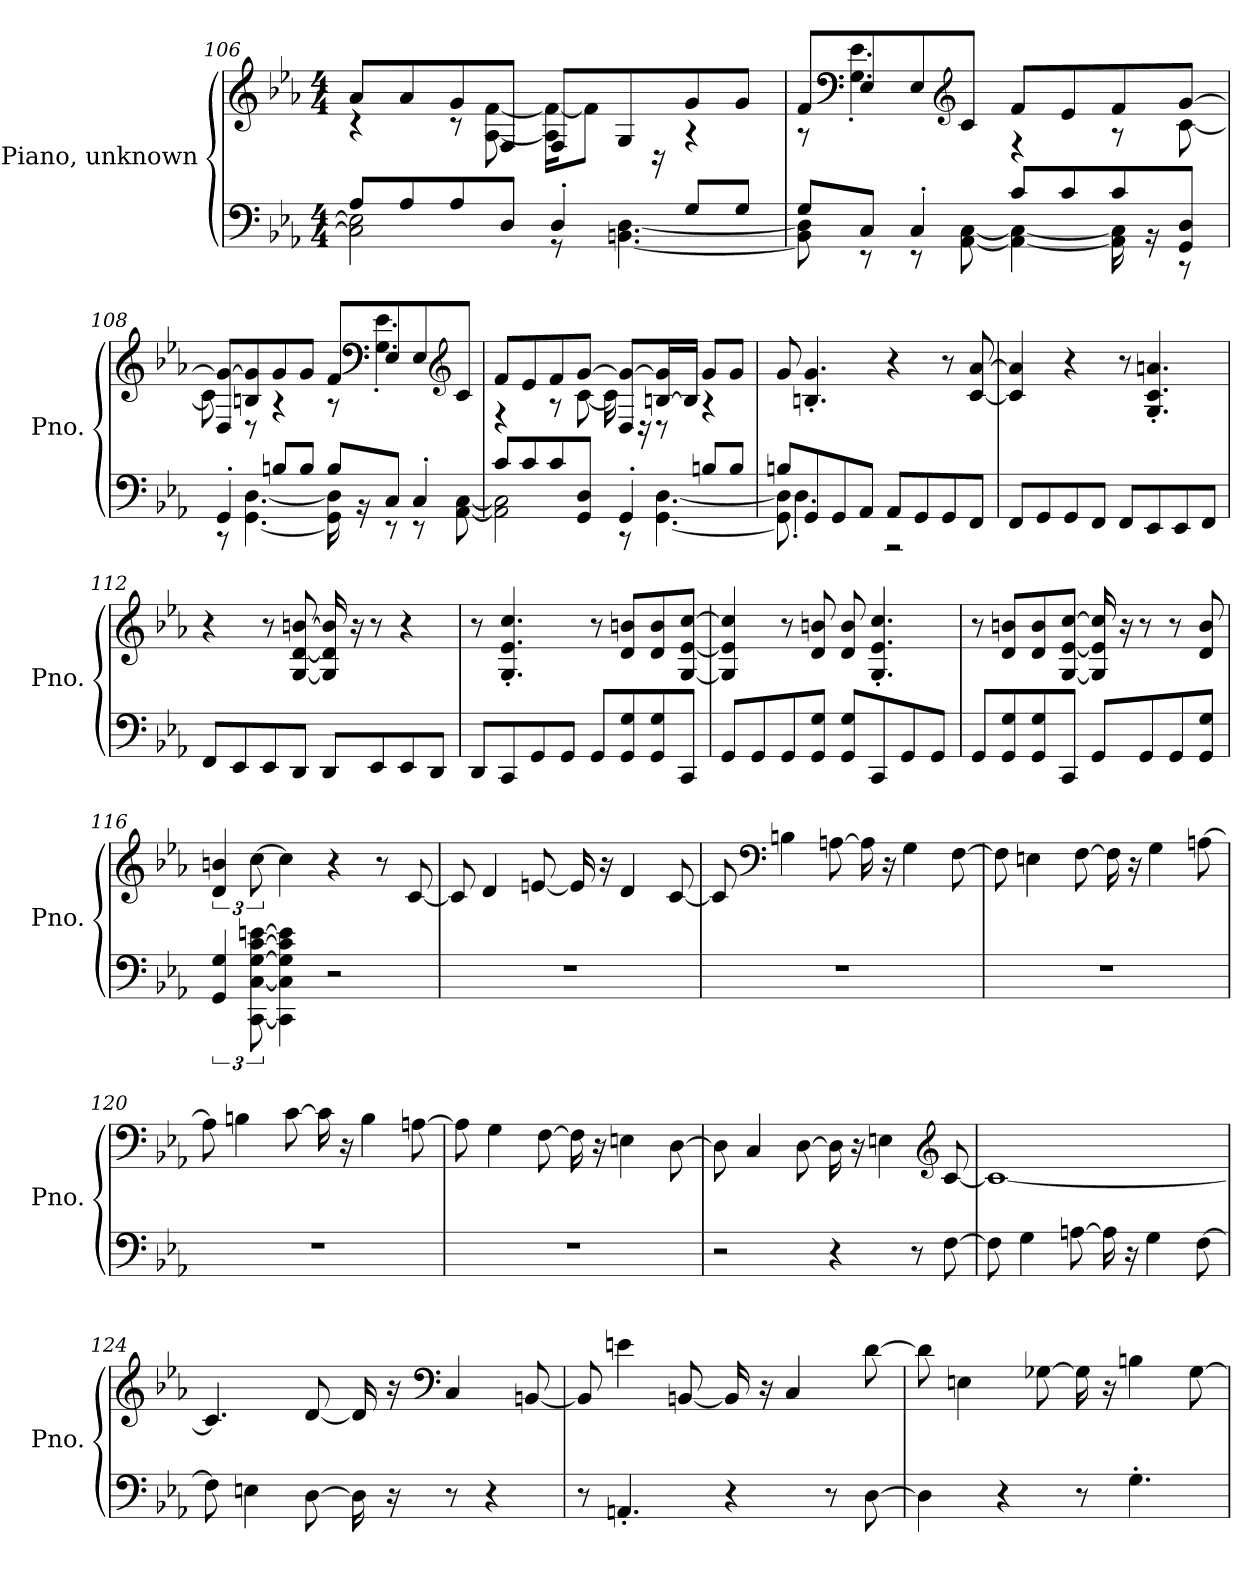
**kern	**kern
*part1	*part1
*staff2	*staff1
*I"Piano, unknown	*
*I'Pno.	*
*clefF4	*clefG2
*k[b-e-a-]	*k[b-e-a-]
*M4/4	*M4/4
=106	=106
*^	*^
8A-/L	2C\] 2E-\]	8a-/L	4r
8A-/	.	8a-/	.
8A-/	.	8g/	8r
8D/J	.	8F/J	[8A-\ [8f\
4D'/	8r	8F/L	16A-\] 16f\_KL
.	.	.	8f\J]
.	[4.BBn\ [4.D\	8G/	.
.	.	.	16r
8G/L	.	8g/	4r
8G/J	.	8g/J	.
!!LO:LB:g=z	!!
=107	=107	=107	=107
8G/L	8BB\] 8D\]	8f/L	8r
*	*	*clefF4	*
8C/J	8r	8E-/	4.G\' 4.e-\'
4C'/	8r	8E-/	.
*	*	*clefG2	*
.	[8AA-\ [8C\	8c/J	.
8c/L	4AA-\_ 4C\_	8f/L	4r
8c/	.	8e-/	.
8c/	16AA-\] 16C\]	8f/	8r
.	16r	.	.
8GG/ 8D/J	8r	[8g/J	[8c\
=108	=108	=108	=108
4GG'/	8r	8D/ 8g/_L	8c\]
.	[4.GG\ [4.D\	8Bn/ 8g/]	8r
8Bn/L	.	8g/	4r
8B/J	.	8g/J	.
8B/L	16GG\] 16D\]	8f/L	8r
.	16r	.	.
*	*	*clefF4	*
8C/J	8r	8E-/	4.G\' 4.e-\'
4C'/	8r	8E-/	.
*	*	*clefG2	*
.	[8AA-\ [8C\	8c/J	.
!!LO:LB:g=z	!!
=109	=109	=109	=109
8c/L	2AA-\] 2C\]	8f/L	4r
8c/	.	8e-/	.
8c/	.	8f/	8r
8GG/ 8D/J	.	[8g/J	[8c\
4GG'/	8r	8D/ 8g/_L	16c\]
.	.	.	16r
.	[4.GG\ [4.D\	[16Bn/ 16g/]L	8r
.	.	16B/JJ]	.
8Bn/L	.	8g/L	4r
8B/J	.	8g/J	.
*	*	*v	*v
=110	=110	=110
8Bn/L	8GG\] 8D\]	8g/
8GG/	4.D'\	4.Bn/' 4.g/'
8GG/	.	.
8AA-/J	.	.
8AA-/L	2r	4r
8GG/	.	.
8GG/	.	8r
8FF/J	.	[8c/ [8a-/
*v	*v	*
=111	=111
8FF/L	4c/] 4a-/]
8GG/	.
8GG/	4r
8FF/J	.
8FF/L	8r
8EE-/	4.G/' 4.c/' 4.an/'
8EE-/	.
8FF/J	.
!!LO:PB:g=z
=112	=112
8FF/L	4r
8EE-/	.
8EE-/	8r
8DD/J	[8G/ [8d/ [8bn/
8DD/L	16G/] 16d/] 16b/]
.	16r
8EE-/	8r
8EE-/	4r
8DD/J	.
=113	=113
8DD/L	8r
8CC/	4.G/' 4.e-/' 4.cc/'
8GG/	.
8GG/J	.
8GG/L	8r
8GG/ 8G/	8d/ 8bn/L
8GG/ 8G/	8d/ 8b/
8CC/J	[8G/ [8e-/ [8cc/J
=114	=114
8GG/L	4G/] 4e-/] 4cc/]
8GG/	.
8GG/	8r
8GG/ 8G/J	8d/ 8bn/
8GG/ 8G/L	8d/ 8b/
8CC/	4.G/' 4.e-/' 4.cc/'
8GG/	.
8GG/J	.
=115	=115
8GG/L	8r
8GG/ 8G/	8d/ 8bn/L
8GG/ 8G/	8d/ 8b/
8CC/J	[8G/ [8e-/ [8cc/J
8GG/L	16G/] 16e-/] 16cc/]
.	16r
8GG/	8r
8GG/	8r
8GG/ 8G/J	8d/ 8b/
!!LO:LB:g=z
=116	=116
6GG/ 6G/	6d/ 6bn/
[12CC\ [12C\ [12G\ [12c\ [12en\	[12cc\
4CC\] 4C\] 4G\] 4c\] 4e\]	4cc\]
2r	4r
.	8r
.	[8c/
=117	=117
1r	8c/]
.	4d/
.	[8en/
.	16e/]
.	16r
.	4d/
.	[8c/
=118	=118
1r	8c/]
*	*clefF4
.	4Bn\
.	[8An\
.	16A\]
.	16r
.	4G\
.	[8F\
=119	=119
1r	8F\]
.	4En\
.	[8F\
.	16F\]
.	16r
.	4G\
.	[8An\
!!LO:LB:g=z
=120	=120
1r	8A\]
.	4Bn\
.	[8c\
.	16c\]
.	16r
.	4B\
.	[8An\
=121	=121
1r	8A\]
.	4G\
.	[8F\
.	16F\]
.	16r
.	4En\
.	[8D\
=122	=122
2r	8D\]
.	4C/
.	[8D\
4r	16D\]
.	16r
.	4En\
8r	.
*	*clefG2
[8F\	[8c/
=123	=123
8F\]	1c_
4G\	.
[8An\	.
16A\]	.
16r	.
4G\	.
[8F\	.
!!LO:LB:g=z
=124	=124
8F\]	4.c/]
4En\	.
[8D\	[8d/
16D\]	16d/]
16r	16r
*	*clefF4
8r	4C/
4r	.
.	[8BBn/
=125	=125
8r	8BB/]
4.AAn'/	4en\
.	[8BBn/
4r	16BB/]
.	16r
.	4C/
8r	.
[8D\	[8d\
=126	=126
4D\]	8d\]
.	4En\
4r	.
.	[8G-X\
8r	16G-\]
.	16r
4.G'\	4Bn\
.	[8G-\
=	=
*-	*-
